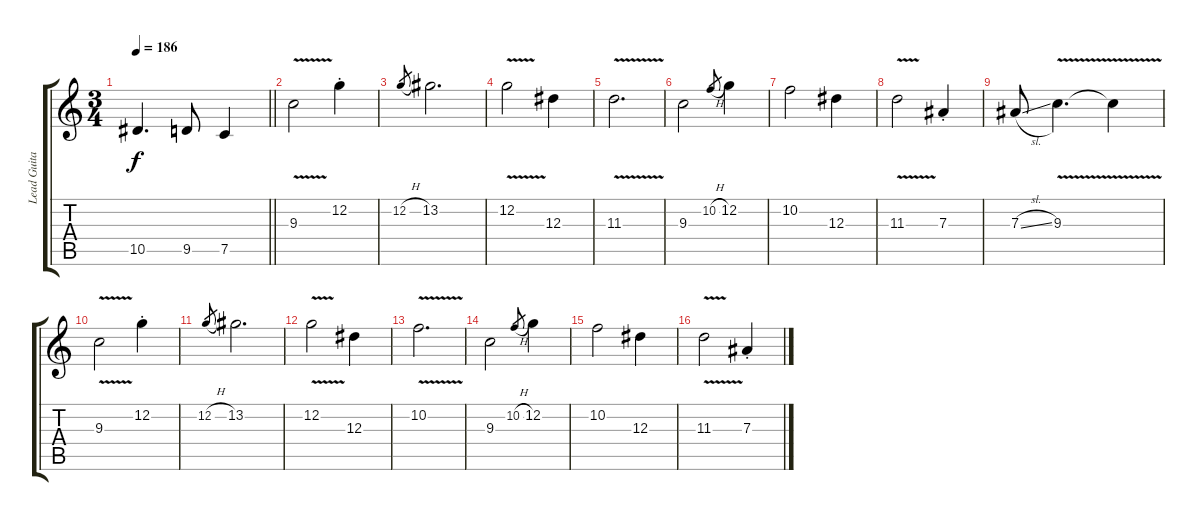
\track ("Lead Guitar 1" "Lead Guita") {instrument distortionguitar}
\staff {score tabs}
\tuning (C4 G3 Eb3 Bb2 F2 C2) {hide}
\ts (3 4)
\tempo 186
\clef g2
\barLineRight lightlight
\ks c
10.5.4{d dy f} 9.5.8 7.5.4 |
9.3{v}.2 12.2{st}.4 |
12.2{h}.8{gr} 13.2.2{d} |
12.2{v}.2 12.3.4 |
11.3{v}.2{d} |
9.3.2 10.2{h}.8{gr} 12.2.4 |
10.2.2 12.3.4 |
11.3{v}.2 7.3{st}.4 |
7.3{sl}.8 9.3{v}.4{d} 9.3{v t}.4 |
9.3{v}.2 12.2{st}.4 |
12.2{h}.8{gr} 13.2.2{d} |
12.2{v}.2 12.3.4 |
10.2{v}.2{d} |
9.3.2 10.2{h}.8{gr} 12.2.4 |
10.2.2 12.3.4 |
11.3{v}.2 7.3{st}.4
